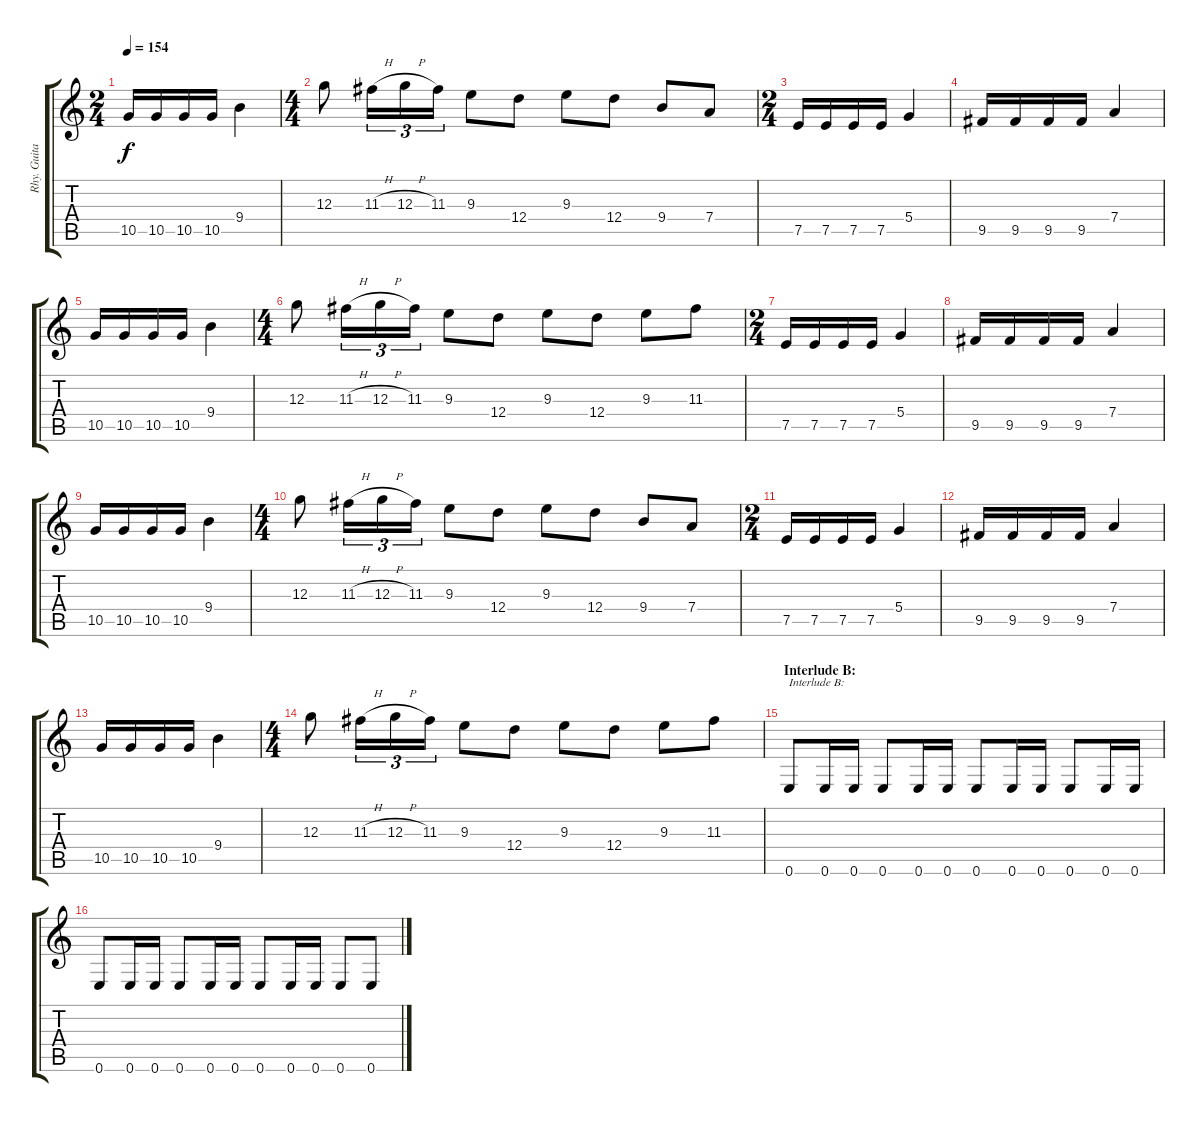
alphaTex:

\track ("Rhy. Guitar 2" "Rhy. Guita") {instrument distortionguitar}
\staff {score tabs}
\tuning (E4 B3 G3 D3 A2 E2) {hide}
\ts (2 4)
\tempo 154
\clef g2
\ks c
10.5.16{dy f} 10.5.16 10.5.16 10.5.16 9.4.4 |
\ts (4 4)
12.3.8 11.3{h}.16{tu (3 2)} 12.3{h}.16{tu (3 2)} 11.3.16{tu (3 2)} 9.3.8 12.4.8 9.3.8 12.4.8 9.4.8 7.4.8 |
\ts (2 4)
7.5.16 7.5.16 7.5.16 7.5.16 5.4.4 |
9.5.16 9.5.16 9.5.16 9.5.16 7.4.4 |
10.5.16 10.5.16 10.5.16 10.5.16 9.4.4 |
\ts (4 4)
12.3.8 11.3{h}.16{tu (3 2)} 12.3{h}.16{tu (3 2)} 11.3.16{tu (3 2)} 9.3.8 12.4.8 9.3.8 12.4.8 9.3.8 11.3.8 |
\ts (2 4)
7.5.16 7.5.16 7.5.16 7.5.16 5.4.4 |
9.5.16 9.5.16 9.5.16 9.5.16 7.4.4 |
10.5.16 10.5.16 10.5.16 10.5.16 9.4.4 |
\ts (4 4)
12.3.8 11.3{h}.16{tu (3 2)} 12.3{h}.16{tu (3 2)} 11.3.16{tu (3 2)} 9.3.8 12.4.8 9.3.8 12.4.8 9.4.8 7.4.8 |
\ts (2 4)
7.5.16 7.5.16 7.5.16 7.5.16 5.4.4 |
9.5.16 9.5.16 9.5.16 9.5.16 7.4.4 |
10.5.16 10.5.16 10.5.16 10.5.16 9.4.4 |
\ts (4 4)
12.3.8 11.3{h}.16{tu (3 2)} 12.3{h}.16{tu (3 2)} 11.3.16{tu (3 2)} 9.3.8 12.4.8 9.3.8 12.4.8 9.3.8 11.3.8 |
\section ("" "Interlude B:")
0.6.8{txt "Interlude B:"} 0.6.16 0.6.16 0.6.8 0.6.16 0.6.16 0.6.8 0.6.16 0.6.16 0.6.8 0.6.16 0.6.16 |
0.6.8 0.6.16 0.6.16 0.6.8 0.6.16 0.6.16 0.6.8 0.6.16 0.6.16 0.6.8 0.6.8
